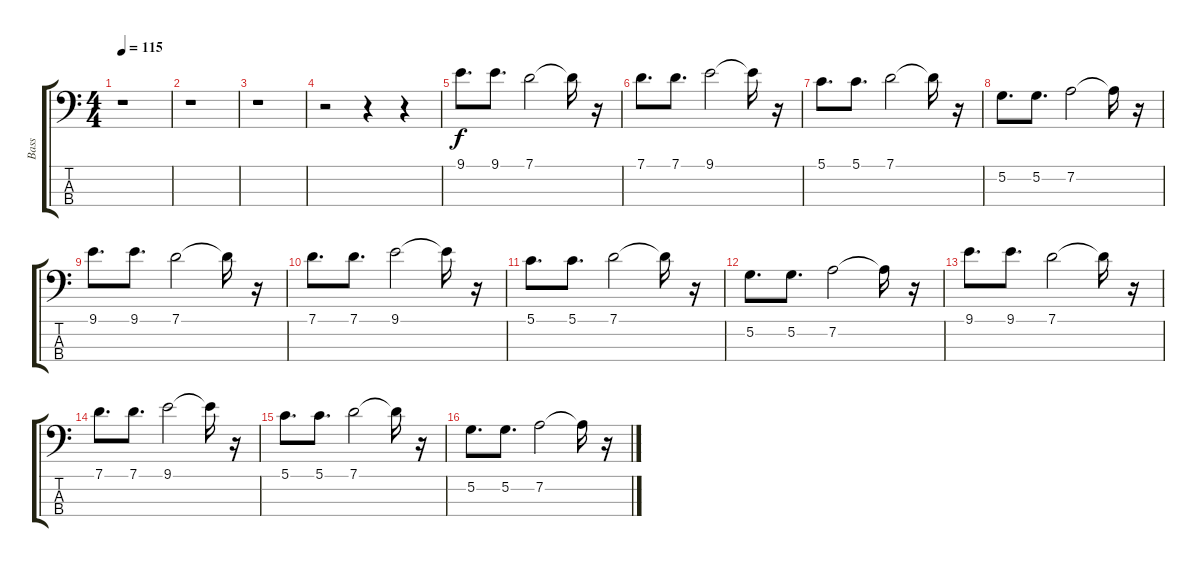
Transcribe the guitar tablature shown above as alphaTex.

\track ("Bass" "Bass") {instrument electricbassfinger}
\staff {score tabs}
\tuning (G2 D2 A1 E1) {hide}
\ts (4 4)
\tempo 115
\clef f4
\ks c
r.1{dy f instrument electricbassfinger} |
r.1 |
r.1 |
r.2 r.4 r.4 |
9.1.8{d} 9.1.8{d} 7.1.2 7.1{t}.16 r.16 |
7.1.8{d} 7.1.8{d} 9.1.2 9.1{t}.16 r.16 |
5.1.8{d} 5.1.8{d} 7.1.2 7.1{t}.16 r.16 |
5.2.8{d} 5.2.8{d} 7.2.2 7.2{t}.16 r.16 |
9.1.8{d} 9.1.8{d} 7.1.2 7.1{t}.16 r.16 |
7.1.8{d} 7.1.8{d} 9.1.2 9.1{t}.16 r.16 |
5.1.8{d} 5.1.8{d} 7.1.2 7.1{t}.16 r.16 |
5.2.8{d} 5.2.8{d} 7.2.2 7.2{t}.16 r.16 |
9.1.8{d} 9.1.8{d} 7.1.2 7.1{t}.16 r.16 |
7.1.8{d} 7.1.8{d} 9.1.2 9.1{t}.16 r.16 |
5.1.8{d} 5.1.8{d} 7.1.2 7.1{t}.16 r.16 |
5.2.8{d} 5.2.8{d} 7.2.2 7.2{t}.16 r.16
